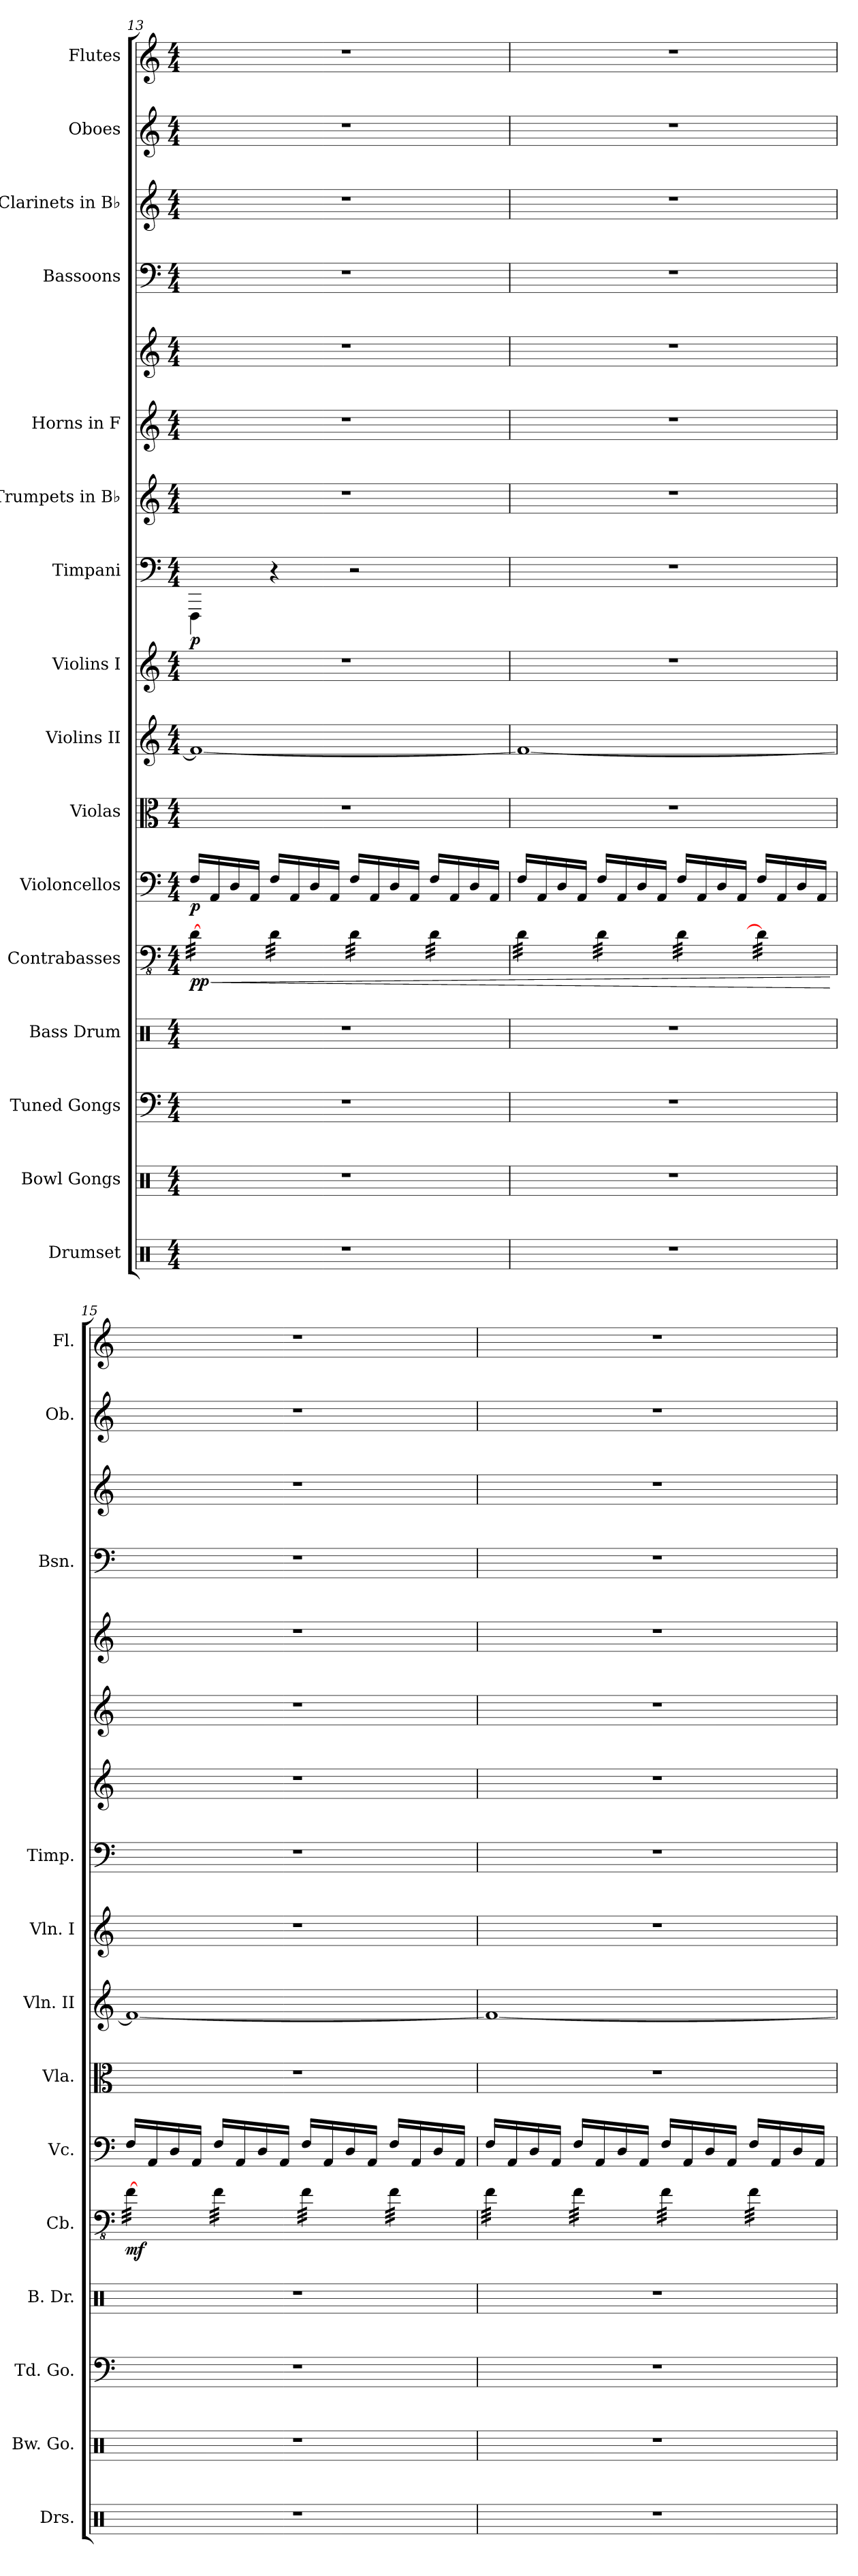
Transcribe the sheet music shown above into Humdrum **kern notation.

**kern	**kern	**kern	**kern	**kern	**dynam	**kern	**dynam	**kern	**kern	**kern	**kern	**dynam	**kern	**kern	**kern	**kern	**kern	**kern	**kern
*part16	*part15	*part14	*part13	*part12	*part12	*part11	*part11	*part10	*part9	*part8	*part7	*part7	*part6	*part5	*part5	*part4	*part3	*part2	*part1
*staff17	*staff16	*staff15	*staff14	*staff13	*staff13	*staff12	*staff12	*staff11	*staff10	*staff9	*staff8	*staff8	*staff7	*staff6	*staff5	*staff4	*staff3	*staff2	*staff1
*I"Drumset	*I"Bowl Gongs	*I"Tuned Gongs	*I"Bass Drum	*I"Contrabasses	*	*I"Violoncellos	*	*I"Violas	*I"Violins II	*I"Violins I	*I"Timpani	*	*I"Trumpets in B♭	*I"Horns in F	*	*I"Bassoons	*I"Clarinets in B♭	*I"Oboes	*I"Flutes
*I'Drs.	*I'Bw. Go.	*I'Td. Go.	*I'B. Dr.	*I'Cb.	*	*I'Vc.	*	*I'Vla.	*I'Vln. II	*I'Vln. I	*I'Timp.	*	*	*	*	*I'Bsn.	*	*I'Ob.	*I'Fl.
*clefX	*clefX	*clefF4	*clefX	*clefFv4	*	*clefF4	*	*clefC3	*clefG2	*clefG2	*clefF4	*	*clefG2	*clefG2	*clefG2	*clefF4	*clefG2	*clefG2	*clefG2
*	*	*	*	*ITrd7c12	*	*	*	*	*	*	*	*	*ITrd1c2	*ITrd4c7	*ITrd4c7	*	*ITrd1c2	*	*
*k[]	*k[]	*k[]	*k[]	*k[]	*	*k[]	*	*k[]	*k[]	*k[]	*k[]	*	*k[b-e-]	*k[b-]	*k[b-]	*k[]	*k[b-e-]	*k[]	*k[]
*M4/4	*M4/4	*M4/4	*M4/4	*M4/4	*	*M4/4	*	*M4/4	*M4/4	*M4/4	*M4/4	*	*M4/4	*M4/4	*M4/4	*M4/4	*M4/4	*M4/4	*M4/4
=13	=13	=13	=13	=13	=13	=13	=13	=13	=13	=13	=13	=13	=13	=13	=13	=13	=13	=13	=13
!	!	!	!	!	!LO:HP:b	!	!	!	!	!	!	!	!	!	!	!	!	!	!
!	!	!	!	!	!LO:DY:n=1:b	!	!LO:DY:b	!	!	!	!	!LO:DY:b	!	!	!	!	!	!	!
*	*	*	*	*tremolo	*	*	*	*	*	*	*	*	*	*	*	*	*	*	*
1r	1r	1r	1r	[32DD\LLL	< pp	16F/LL	p	1r	1f_	1r	4FFF\	p	1r	1r	1r	1r	1r	1r	1r
.	.	.	.	32DD\	.	.	.	.	.	.	.	.	.	.	.	.	.	.	.
.	.	.	.	32DD\	.	16AA/	.	.	.	.	.	.	.	.	.	.	.	.	.
.	.	.	.	32DD\	.	.	.	.	.	.	.	.	.	.	.	.	.	.	.
.	.	.	.	32DD\	.	16D/	.	.	.	.	.	.	.	.	.	.	.	.	.
.	.	.	.	32DD\	.	.	.	.	.	.	.	.	.	.	.	.	.	.	.
.	.	.	.	32DD\	.	16AA/JJ	.	.	.	.	.	.	.	.	.	.	.	.	.
.	.	.	.	32DD\JJJ	.	.	.	.	.	.	.	.	.	.	.	.	.	.	.
.	.	.	.	32DD\LLL	.	16F/LL	.	.	.	.	4r	.	.	.	.	.	.	.	.
.	.	.	.	32DD\	.	.	.	.	.	.	.	.	.	.	.	.	.	.	.
.	.	.	.	32DD\	.	16AA/	.	.	.	.	.	.	.	.	.	.	.	.	.
.	.	.	.	32DD\	.	.	.	.	.	.	.	.	.	.	.	.	.	.	.
.	.	.	.	32DD\	.	16D/	.	.	.	.	.	.	.	.	.	.	.	.	.
.	.	.	.	32DD\	.	.	.	.	.	.	.	.	.	.	.	.	.	.	.
.	.	.	.	32DD\	.	16AA/JJ	.	.	.	.	.	.	.	.	.	.	.	.	.
.	.	.	.	32DD\JJJ	.	.	.	.	.	.	.	.	.	.	.	.	.	.	.
.	.	.	.	32DD\LLL	.	16F/LL	.	.	.	.	2r	.	.	.	.	.	.	.	.
.	.	.	.	32DD\	.	.	.	.	.	.	.	.	.	.	.	.	.	.	.
.	.	.	.	32DD\	.	16AA/	.	.	.	.	.	.	.	.	.	.	.	.	.
.	.	.	.	32DD\	.	.	.	.	.	.	.	.	.	.	.	.	.	.	.
.	.	.	.	32DD\	.	16D/	.	.	.	.	.	.	.	.	.	.	.	.	.
.	.	.	.	32DD\	.	.	.	.	.	.	.	.	.	.	.	.	.	.	.
.	.	.	.	32DD\	.	16AA/JJ	.	.	.	.	.	.	.	.	.	.	.	.	.
.	.	.	.	32DD\JJJ	.	.	.	.	.	.	.	.	.	.	.	.	.	.	.
.	.	.	.	32DD\LLL	.	16F/LL	.	.	.	.	.	.	.	.	.	.	.	.	.
.	.	.	.	32DD\	.	.	.	.	.	.	.	.	.	.	.	.	.	.	.
.	.	.	.	32DD\	.	16AA/	.	.	.	.	.	.	.	.	.	.	.	.	.
.	.	.	.	32DD\	.	.	.	.	.	.	.	.	.	.	.	.	.	.	.
.	.	.	.	32DD\	.	16D/	.	.	.	.	.	.	.	.	.	.	.	.	.
.	.	.	.	32DD\	.	.	.	.	.	.	.	.	.	.	.	.	.	.	.
.	.	.	.	32DD\	.	16AA/JJ	.	.	.	.	.	.	.	.	.	.	.	.	.
.	.	.	.	32DD\JJJ	.	.	.	.	.	.	.	.	.	.	.	.	.	.	.
!!LO:PB:g=z
=14	=14	=14	=14	=14	=14	=14	=14	=14	=14	=14	=14	=14	=14	=14	=14	=14	=14	=14	=14
1r	1r	1r	1r	32DD\LLL	.	16F/LL	.	1r	1f_	1r	1r	.	1r	1r	1r	1r	1r	1r	1r
.	.	.	.	32DD\	.	.	.	.	.	.	.	.	.	.	.	.	.	.	.
.	.	.	.	32DD\	.	16AA/	.	.	.	.	.	.	.	.	.	.	.	.	.
.	.	.	.	32DD\	.	.	.	.	.	.	.	.	.	.	.	.	.	.	.
.	.	.	.	32DD\	.	16D/	.	.	.	.	.	.	.	.	.	.	.	.	.
.	.	.	.	32DD\	.	.	.	.	.	.	.	.	.	.	.	.	.	.	.
.	.	.	.	32DD\	.	16AA/JJ	.	.	.	.	.	.	.	.	.	.	.	.	.
.	.	.	.	32DD\JJJ	.	.	.	.	.	.	.	.	.	.	.	.	.	.	.
.	.	.	.	32DD\LLL	.	16F/LL	.	.	.	.	.	.	.	.	.	.	.	.	.
.	.	.	.	32DD\	.	.	.	.	.	.	.	.	.	.	.	.	.	.	.
.	.	.	.	32DD\	.	16AA/	.	.	.	.	.	.	.	.	.	.	.	.	.
.	.	.	.	32DD\	.	.	.	.	.	.	.	.	.	.	.	.	.	.	.
.	.	.	.	32DD\	.	16D/	.	.	.	.	.	.	.	.	.	.	.	.	.
.	.	.	.	32DD\	.	.	.	.	.	.	.	.	.	.	.	.	.	.	.
.	.	.	.	32DD\	.	16AA/JJ	.	.	.	.	.	.	.	.	.	.	.	.	.
.	.	.	.	32DD\JJJ	.	.	.	.	.	.	.	.	.	.	.	.	.	.	.
.	.	.	.	32DD\LLL	.	16F/LL	.	.	.	.	.	.	.	.	.	.	.	.	.
.	.	.	.	32DD\	.	.	.	.	.	.	.	.	.	.	.	.	.	.	.
.	.	.	.	32DD\	.	16AA/	.	.	.	.	.	.	.	.	.	.	.	.	.
.	.	.	.	32DD\	.	.	.	.	.	.	.	.	.	.	.	.	.	.	.
.	.	.	.	32DD\	.	16D/	.	.	.	.	.	.	.	.	.	.	.	.	.
.	.	.	.	32DD\	.	.	.	.	.	.	.	.	.	.	.	.	.	.	.
.	.	.	.	32DD\	.	16AA/JJ	.	.	.	.	.	.	.	.	.	.	.	.	.
.	.	.	.	32DD\JJJ	.	.	.	.	.	.	.	.	.	.	.	.	.	.	.
.	.	.	.	32DD\]LLL	.	16F/LL	.	.	.	.	.	.	.	.	.	.	.	.	.
.	.	.	.	32DD\	.	.	.	.	.	.	.	.	.	.	.	.	.	.	.
.	.	.	.	32DD\	.	16AA/	.	.	.	.	.	.	.	.	.	.	.	.	.
.	.	.	.	32DD\	.	.	.	.	.	.	.	.	.	.	.	.	.	.	.
.	.	.	.	32DD\	.	16D/	.	.	.	.	.	.	.	.	.	.	.	.	.
.	.	.	.	32DD\	.	.	.	.	.	.	.	.	.	.	.	.	.	.	.
.	.	.	.	32DD\	.	16AA/JJ	.	.	.	.	.	.	.	.	.	.	.	.	.
.	.	.	.	32DD\JJJ	.	.	.	.	.	.	.	.	.	.	.	.	.	.	.
.	.	.	.	.	[	.	.	.	.	.	.	.	.	.	.	.	.	.	.
=15	=15	=15	=15	=15	=15	=15	=15	=15	=15	=15	=15	=15	=15	=15	=15	=15	=15	=15	=15
!	!	!	!	!	!LO:DY:b	!	!	!	!	!	!	!	!	!	!	!	!	!	!
1r	1r	1r	1r	[32FF\LLL	mf	16F/LL	.	1r	1f_	1r	1r	.	1r	1r	1r	1r	1r	1r	1r
.	.	.	.	32FF\	.	.	.	.	.	.	.	.	.	.	.	.	.	.	.
.	.	.	.	32FF\	.	16AA/	.	.	.	.	.	.	.	.	.	.	.	.	.
.	.	.	.	32FF\	.	.	.	.	.	.	.	.	.	.	.	.	.	.	.
.	.	.	.	32FF\	.	16D/	.	.	.	.	.	.	.	.	.	.	.	.	.
.	.	.	.	32FF\	.	.	.	.	.	.	.	.	.	.	.	.	.	.	.
.	.	.	.	32FF\	.	16AA/JJ	.	.	.	.	.	.	.	.	.	.	.	.	.
.	.	.	.	32FF\JJJ	.	.	.	.	.	.	.	.	.	.	.	.	.	.	.
.	.	.	.	32FF\LLL	.	16F/LL	.	.	.	.	.	.	.	.	.	.	.	.	.
.	.	.	.	32FF\	.	.	.	.	.	.	.	.	.	.	.	.	.	.	.
.	.	.	.	32FF\	.	16AA/	.	.	.	.	.	.	.	.	.	.	.	.	.
.	.	.	.	32FF\	.	.	.	.	.	.	.	.	.	.	.	.	.	.	.
.	.	.	.	32FF\	.	16D/	.	.	.	.	.	.	.	.	.	.	.	.	.
.	.	.	.	32FF\	.	.	.	.	.	.	.	.	.	.	.	.	.	.	.
.	.	.	.	32FF\	.	16AA/JJ	.	.	.	.	.	.	.	.	.	.	.	.	.
.	.	.	.	32FF\JJJ	.	.	.	.	.	.	.	.	.	.	.	.	.	.	.
.	.	.	.	32FF\LLL	.	16F/LL	.	.	.	.	.	.	.	.	.	.	.	.	.
.	.	.	.	32FF\	.	.	.	.	.	.	.	.	.	.	.	.	.	.	.
.	.	.	.	32FF\	.	16AA/	.	.	.	.	.	.	.	.	.	.	.	.	.
.	.	.	.	32FF\	.	.	.	.	.	.	.	.	.	.	.	.	.	.	.
.	.	.	.	32FF\	.	16D/	.	.	.	.	.	.	.	.	.	.	.	.	.
.	.	.	.	32FF\	.	.	.	.	.	.	.	.	.	.	.	.	.	.	.
.	.	.	.	32FF\	.	16AA/JJ	.	.	.	.	.	.	.	.	.	.	.	.	.
.	.	.	.	32FF\JJJ	.	.	.	.	.	.	.	.	.	.	.	.	.	.	.
.	.	.	.	32FF\LLL	.	16F/LL	.	.	.	.	.	.	.	.	.	.	.	.	.
.	.	.	.	32FF\	.	.	.	.	.	.	.	.	.	.	.	.	.	.	.
.	.	.	.	32FF\	.	16AA/	.	.	.	.	.	.	.	.	.	.	.	.	.
.	.	.	.	32FF\	.	.	.	.	.	.	.	.	.	.	.	.	.	.	.
.	.	.	.	32FF\	.	16D/	.	.	.	.	.	.	.	.	.	.	.	.	.
.	.	.	.	32FF\	.	.	.	.	.	.	.	.	.	.	.	.	.	.	.
.	.	.	.	32FF\	.	16AA/JJ	.	.	.	.	.	.	.	.	.	.	.	.	.
.	.	.	.	32FF\JJJ	.	.	.	.	.	.	.	.	.	.	.	.	.	.	.
!!LO:PB:g=z
=16	=16	=16	=16	=16	=16	=16	=16	=16	=16	=16	=16	=16	=16	=16	=16	=16	=16	=16	=16
1r	1r	1r	1r	32FF\LLL	.	16F/LL	.	1r	1f_	1r	1r	.	1r	1r	1r	1r	1r	1r	1r
.	.	.	.	32FF\	.	.	.	.	.	.	.	.	.	.	.	.	.	.	.
.	.	.	.	32FF\	.	16AA/	.	.	.	.	.	.	.	.	.	.	.	.	.
.	.	.	.	32FF\	.	.	.	.	.	.	.	.	.	.	.	.	.	.	.
.	.	.	.	32FF\	.	16D/	.	.	.	.	.	.	.	.	.	.	.	.	.
.	.	.	.	32FF\	.	.	.	.	.	.	.	.	.	.	.	.	.	.	.
.	.	.	.	32FF\	.	16AA/JJ	.	.	.	.	.	.	.	.	.	.	.	.	.
.	.	.	.	32FF\JJJ	.	.	.	.	.	.	.	.	.	.	.	.	.	.	.
.	.	.	.	32FF\LLL	.	16F/LL	.	.	.	.	.	.	.	.	.	.	.	.	.
.	.	.	.	32FF\	.	.	.	.	.	.	.	.	.	.	.	.	.	.	.
.	.	.	.	32FF\	.	16AA/	.	.	.	.	.	.	.	.	.	.	.	.	.
.	.	.	.	32FF\	.	.	.	.	.	.	.	.	.	.	.	.	.	.	.
.	.	.	.	32FF\	.	16D/	.	.	.	.	.	.	.	.	.	.	.	.	.
.	.	.	.	32FF\	.	.	.	.	.	.	.	.	.	.	.	.	.	.	.
.	.	.	.	32FF\	.	16AA/JJ	.	.	.	.	.	.	.	.	.	.	.	.	.
.	.	.	.	32FF\JJJ	.	.	.	.	.	.	.	.	.	.	.	.	.	.	.
.	.	.	.	32FF\LLL	.	16F/LL	.	.	.	.	.	.	.	.	.	.	.	.	.
.	.	.	.	32FF\	.	.	.	.	.	.	.	.	.	.	.	.	.	.	.
.	.	.	.	32FF\	.	16AA/	.	.	.	.	.	.	.	.	.	.	.	.	.
.	.	.	.	32FF\	.	.	.	.	.	.	.	.	.	.	.	.	.	.	.
.	.	.	.	32FF\	.	16D/	.	.	.	.	.	.	.	.	.	.	.	.	.
.	.	.	.	32FF\	.	.	.	.	.	.	.	.	.	.	.	.	.	.	.
.	.	.	.	32FF\	.	16AA/JJ	.	.	.	.	.	.	.	.	.	.	.	.	.
.	.	.	.	32FF\JJJ	.	.	.	.	.	.	.	.	.	.	.	.	.	.	.
.	.	.	.	32FF\LLL	.	16F/LL	.	.	.	.	.	.	.	.	.	.	.	.	.
.	.	.	.	32FF\	.	.	.	.	.	.	.	.	.	.	.	.	.	.	.
.	.	.	.	32FF\	.	16AA/	.	.	.	.	.	.	.	.	.	.	.	.	.
.	.	.	.	32FF\	.	.	.	.	.	.	.	.	.	.	.	.	.	.	.
.	.	.	.	32FF\	.	16D/	.	.	.	.	.	.	.	.	.	.	.	.	.
.	.	.	.	32FF\	.	.	.	.	.	.	.	.	.	.	.	.	.	.	.
.	.	.	.	32FF\	.	16AA/JJ	.	.	.	.	.	.	.	.	.	.	.	.	.
.	.	.	.	32FF\JJJ	.	.	.	.	.	.	.	.	.	.	.	.	.	.	.
*	*	*	*	*Xtremolo	*	*	*	*	*	*	*	*	*	*	*	*	*	*	*
=	=	=	=	=	=	=	=	=	=	=	=	=	=	=	=	=	=	=	=
*-	*-	*-	*-	*-	*-	*-	*-	*-	*-	*-	*-	*-	*-	*-	*-	*-	*-	*-	*-
